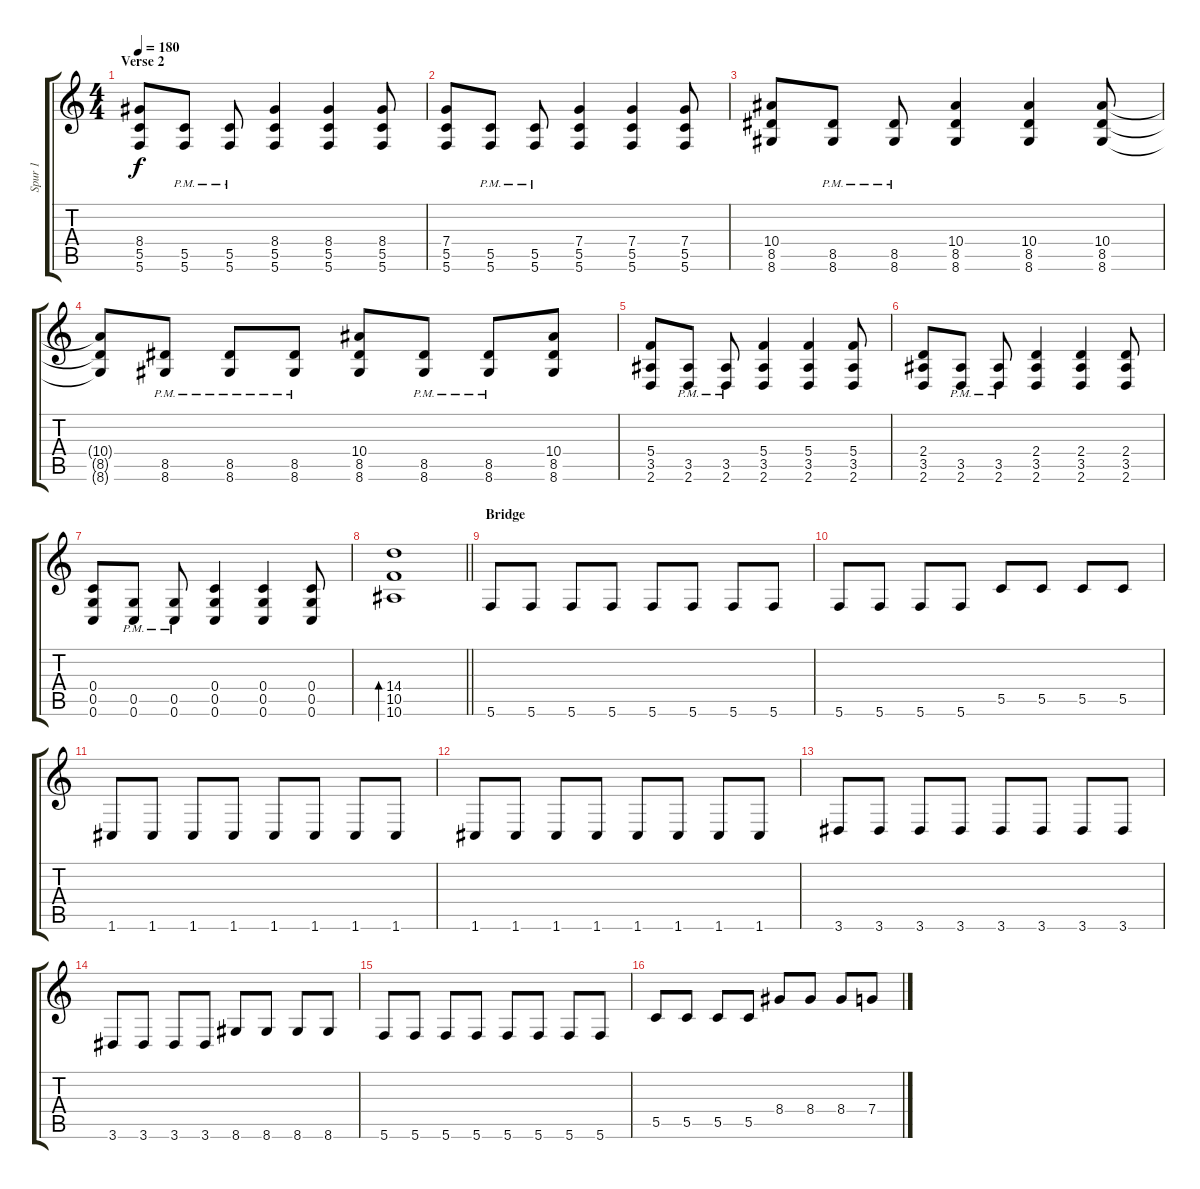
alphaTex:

\track ("Spur 1" "Spur 1") {instrument distortionguitar}
\staff {score tabs}
\tuning (D4 A3 F3 C3 G2 C2) {hide}
\ts (4 4)
\section ("" "Verse 2")
\tempo 180
\clef g2
\ks c
(8.4 5.5 5.6).8{dy f} (5.5{pm} 5.6{pm}).8 (5.5{pm} 5.6{pm}).8 (8.4 5.5 5.6).4 (8.4 5.5 5.6).4 (8.4 5.5 5.6).8 |
(7.4 5.5 5.6).8 (5.5{pm} 5.6{pm}).8 (5.5{pm} 5.6{pm}).8 (7.4 5.5 5.6).4 (7.4 5.5 5.6).4 (7.4 5.5 5.6).8 |
(10.4 8.5 8.6).8 (8.5{pm} 8.6{pm}).8 (8.5{pm} 8.6{pm}).8 (10.4 8.5 8.6).4 (10.4 8.5 8.6).4 (10.4 8.5 8.6).8 |
(10.4{t} 8.5{t} 8.6{t}).8 (8.5{pm} 8.6{pm}).8 (8.5{pm} 8.6{pm}).8 (8.5{pm} 8.6{pm}).8 (10.4 8.5 8.6).8 (8.5{pm} 8.6{pm}).8 (8.5{pm} 8.6{pm}).8 (10.4 8.5 8.6).8 |
(5.4 3.5 2.6).8 (3.5{pm} 2.6{pm}).8 (3.5{pm} 2.6{pm}).8 (5.4 3.5 2.6).4 (5.4 3.5 2.6).4 (5.4 3.5 2.6).8 |
(2.4 3.5 2.6).8 (3.5{pm} 2.6{pm}).8 (3.5{pm} 2.6{pm}).8 (2.4 3.5 2.6).4 (2.4 3.5 2.6).4 (2.4 3.5 2.6).8 |
(0.4 0.5 0.6).8 (0.5{pm} 0.6{pm}).8 (0.5{pm} 0.6{pm}).8 (0.4 0.5 0.6).4 (0.4 0.5 0.6).4 (0.4 0.5 0.6).8 |
\barLineRight lightlight
(14.4 10.5 10.6).1{bd 60} |
\section ("" "Bridge")
5.6.8 5.6.8 5.6.8 5.6.8 5.6.8 5.6.8 5.6.8 5.6.8 |
5.6.8 5.6.8 5.6.8 5.6.8 5.5.8 5.5.8 5.5.8 5.5.8 |
1.6.8 1.6.8 1.6.8 1.6.8 1.6.8 1.6.8 1.6.8 1.6.8 |
1.6.8 1.6.8 1.6.8 1.6.8 1.6.8 1.6.8 1.6.8 1.6.8 |
3.6.8 3.6.8 3.6.8 3.6.8 3.6.8 3.6.8 3.6.8 3.6.8 |
3.6.8 3.6.8 3.6.8 3.6.8 8.6.8 8.6.8 8.6.8 8.6.8 |
5.6.8 5.6.8 5.6.8 5.6.8 5.6.8 5.6.8 5.6.8 5.6.8 |
5.5.8 5.5.8 5.5.8 5.5.8 8.4.8 8.4.8 8.4.8 7.4.8
